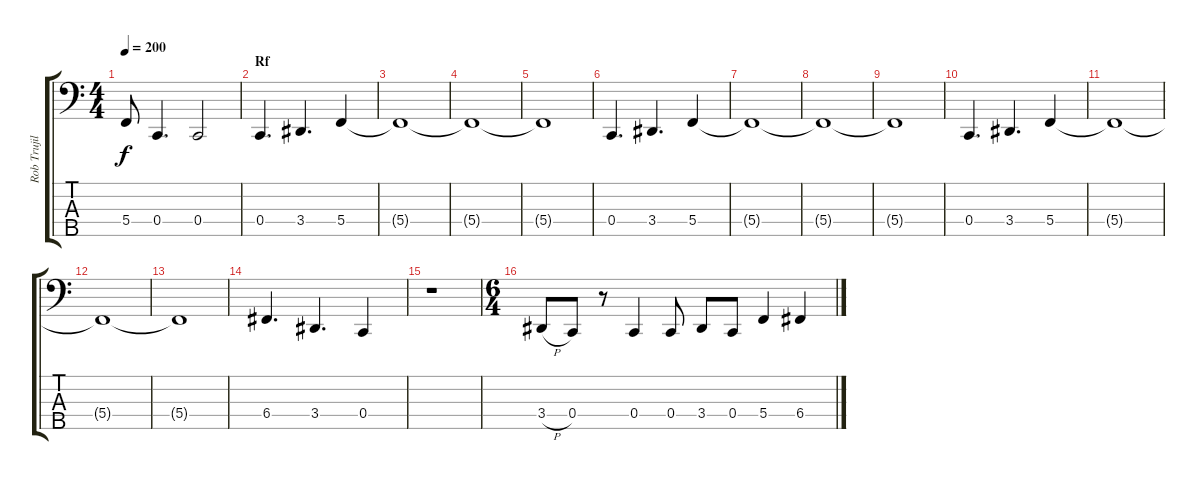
\track ("Rob Trujillo" "Rob Trujil") {instrument electricbassfinger}
\staff {score tabs}
\tuning (Eb2 Bb1 F1 C1 G0) {hide}
\ts (4 4)
\tempo 200
\clef f4
\ks c
5.4{t}.8{dy f} 0.4.4{d} 0.4.2 |
\section ("" "Rf")
0.4.4{d} 3.4.4{d} 5.4.4 |
5.4{t}.1 |
5.4{t}.1 |
5.4{t}.1 |
0.4.4{d} 3.4.4{d} 5.4.4 |
5.4{t}.1 |
5.4{t}.1 |
5.4{t}.1 |
0.4.4{d} 3.4.4{d} 5.4.4 |
5.4{t}.1 |
5.4{t}.1 |
5.4{t}.1 |
6.4.4{d} 3.4.4{d} 0.4.4 |
r.1 |
\ts (6 4)
3.4{h}.8 0.4.8 r.8 0.4.4 0.4.8 3.4.8 0.4.8 5.4.4 6.4.4
